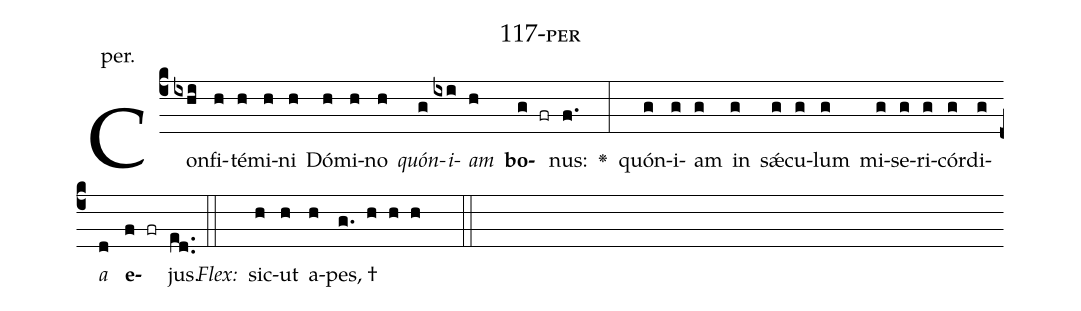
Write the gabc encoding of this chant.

name: 117-per;
annotation: per.;
%%
(c4)Con(ixhi)fi(h)té(h)mi(h)ni(h) Dó(h)mi(h)no(h) <i>quón</i>(g)<i>i</i>(ixi)<i>am</i>(h) <b>bo</b>(g fr)nus:(f.) <v>\greheightstar</v>(:) quón(g)i(g)am(g) in(g) sǽ(g)cu(g)lum(g) mi(g)se(g)ri(g)cór(g)di(g)<i>a</i>(d) <b>e</b>(f fr)jus.(ed..) (::)
<i>Flex:</i>()  sic(h)ut(h) a(h)pes, †(g. h h h  ::)

%E(g) u(g) o(g) u(d) a(f) e.(ed..) (::)
